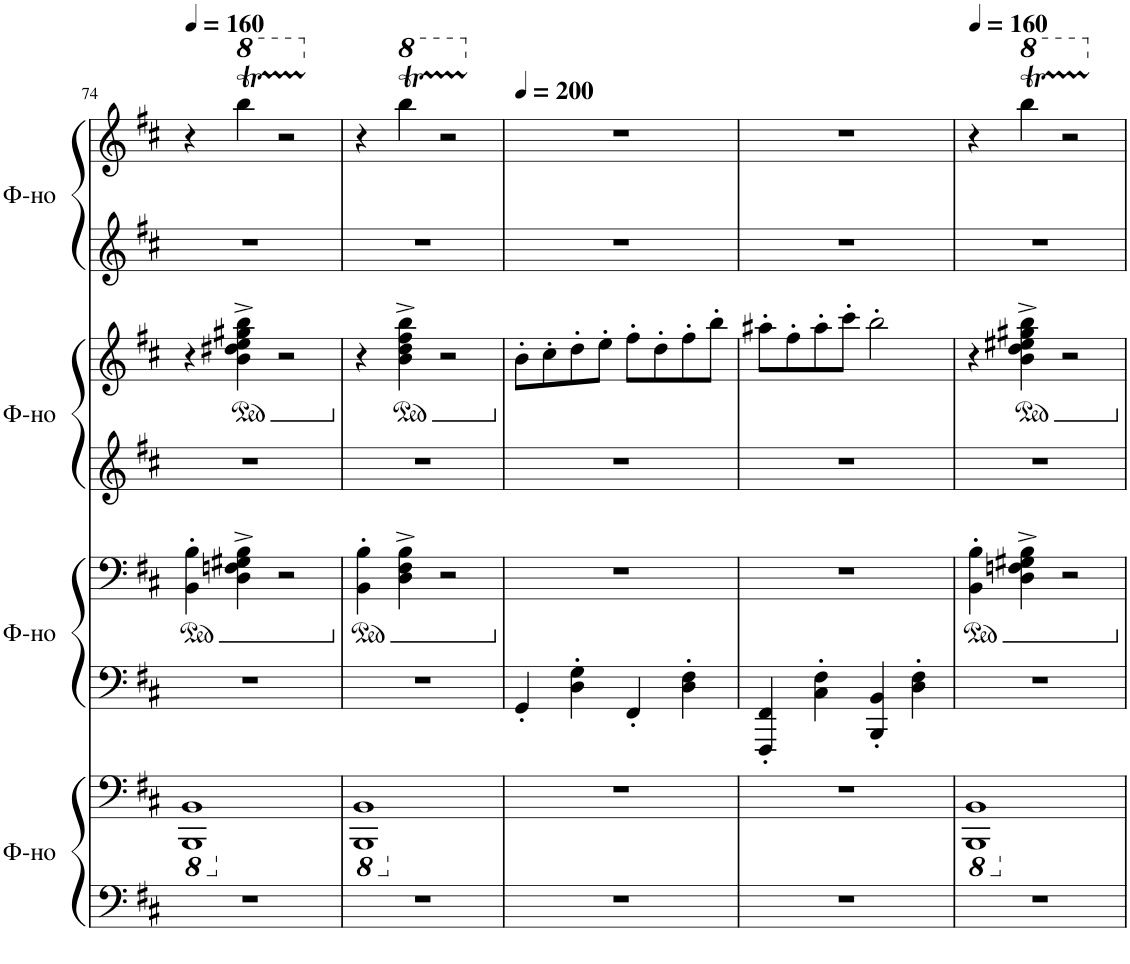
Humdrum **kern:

**kern	**kern	**kern	**kern	**kern	**kern	**kern	**kern
*part4	*part4	*part3	*part3	*part2	*part2	*part1	*part1
*staff8	*staff7	*staff6	*staff5	*staff4	*staff3	*staff2	*staff1
*I"Фортепиано	*	*I"Фортепиано	*	*I"Фортепиано	*	*I"Фортепиано	*
!!LO:PB:g=z
*clefF4	*clefF4	*clefF4	*clefF4	*clefG2	*clefG2	*clefG2	*clefG2
*k[f#c#]	*k[f#c#]	*k[f#c#]	*k[f#c#]	*k[f#c#]	*k[f#c#]	*k[f#c#]	*k[f#c#]
*M4/4	*M4/4	*M4/4	*M4/4	*M4/4	*M4/4	*M4/4	*M4/4
*met(c)	*met(c)	*met(c)	*met(c)	*met(c)	*met(c)	*met(c)	*met(c)
*MM160	*MM160	*MM160	*MM160	*MM160	*MM160	*MM160	*MM160
*	*8ba	*	*	*	*	*	*
*	*	*	*ped	*	*	*	*
=74	=74	=74	=74	=74	=74	=74	=74
1r	1BBBB 1BBB	1r	4BB\' 4B\'	1r	4r	1r	4r
*	*	*	*	*	*ped	*	*
*	*	*	*	*	*	*	*8va
.	.	.	4D\^ 4Fn\^ 4G#X\^ 4B\^	.	4b\^ 4dd#X\^ 4ee\^ 4gg#X\^ 4bb\^	.	4bbbT\
.	.	.	2r	.	2r	.	2r
=75	=75	=75	=75	=75	=75	=75	=75
*	*X8ba	*	*	*	*	*	*
*	*8ba	*	*	*	*	*	*
*	*	*	*Xped	*	*	*	*
*	*	*	*ped	*	*	*	*
*	*	*	*	*	*Xped	*	*
*	*	*	*	*	*	*	*X8va
1r	1BBBB 1BBB	1r	4BB\' 4B\'	1r	4r	1r	4r
*	*	*	*	*	*ped	*	*
*	*	*	*	*	*	*	*8va
.	.	.	4D\^ 4F#\^ 4B\^	.	4b\^ 4dd\^ 4ff#\^ 4bb\^	.	4bbbT\
.	.	.	2r	.	2r	.	2r
=76	=76	=76	=76	=76	=76	=76	=76
*	*X8ba	*	*	*	*	*	*
*	*	*	*Xped	*	*	*	*
*	*	*	*	*	*Xped	*	*
*	*	*	*	*	*	*	*X8va
*	*	*	*	*	*	*	*MM200
1r	1r	4GG'/	1r	1r	8b'\L	1r	1r
.	.	.	.	.	8cc#'\	.	.
.	.	4D\' 4G\'	.	.	8dd'\	.	.
.	.	.	.	.	8ee'\J	.	.
.	.	4FF#'/	.	.	8ff#'\L	.	.
.	.	.	.	.	8dd'\	.	.
.	.	4D\' 4F#\'	.	.	8ff#'\	.	.
.	.	.	.	.	8bb'\J	.	.
=77	=77	=77	=77	=77	=77	=77	=77
1r	1r	4FFF#/' 4FF#/'	1r	1r	8aa#X'\L	1r	1r
.	.	.	.	.	8ff#'\	.	.
.	.	4C#\' 4F#\'	.	.	8aa#'\	.	.
.	.	.	.	.	8ccc#'\J	.	.
.	.	4BBB/' 4BB/'	.	.	2bb'\	.	.
.	.	4D\' 4F#\'	.	.	.	.	.
=78	=78	=78	=78	=78	=78	=78	=78
*	*8ba	*	*	*	*	*	*
*	*	*	*ped	*	*	*	*
*	*	*	*	*	*	*	*MM160
1r	1BBBB 1BBB	1r	4BB\' 4B\'	1r	4r	1r	4r
*	*	*	*	*	*ped	*	*
*	*	*	*	*	*	*	*8va
.	.	.	4D\^ 4Fn\^ 4G#X\^ 4B\^	.	4b\^ 4dd\^ 4ee#X\^ 4gg#X\^ 4bb\^	.	4bbbT\
.	.	.	2r	.	2r	.	2r
*	*X8ba	*	*	*	*	*	*
*	*	*	*Xped	*	*	*	*
*	*	*	*	*	*Xped	*	*
*	*	*	*	*	*	*	*X8va
=	=	=	=	=	=	=	=
*-	*-	*-	*-	*-	*-	*-	*-
